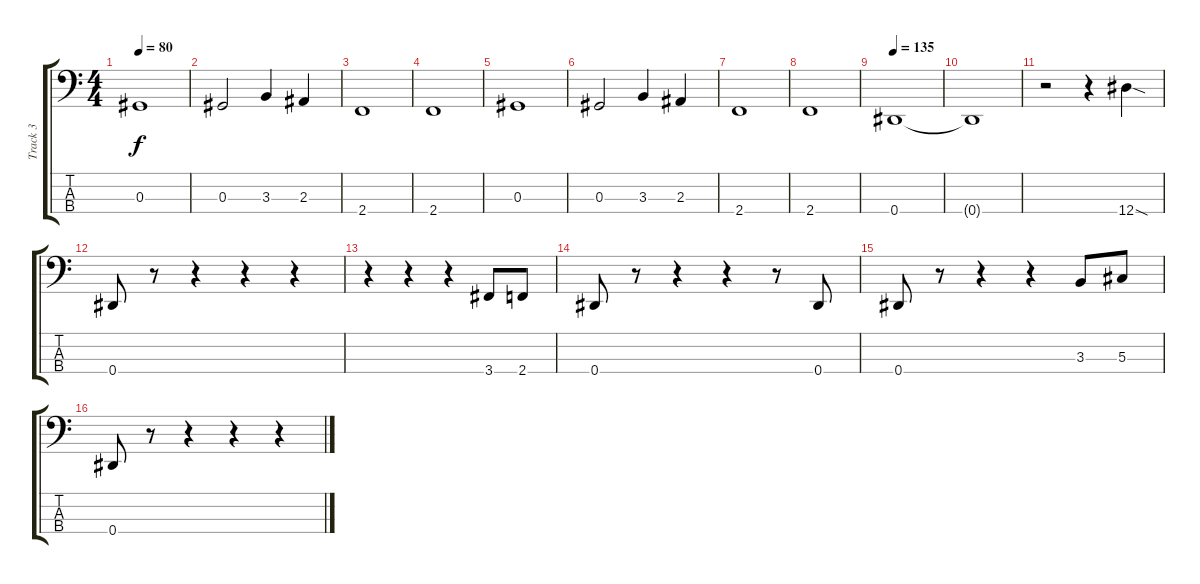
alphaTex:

\track ("Track 3" "Track 3") {instrument electricbassfinger}
\staff {score tabs}
\tuning (Gb2 Db2 Ab1 Eb1) {hide}
\ts (4 4)
\tempo 80
\clef f4
\ks c
0.3.1{dy f} |
0.3.2 3.3.4 2.3.4 |
2.4.1 |
2.4.1 |
0.3.1 |
0.3.2 3.3.4 2.3.4 |
2.4.1 |
2.4.1 |
\tempo 135
0.4.1 |
0.4{t}.1 |
r.2 r.4 12.4{sod}.4 |
0.4.8 r.8 r.4 r.4 r.4 |
r.4 r.4 r.4 3.4.8 2.4.8 |
0.4.8 r.8 r.4 r.4 r.8 0.4.8 |
0.4.8 r.8 r.4 r.4 3.3.8 5.3.8 |
0.4.8 r.8 r.4 r.4 r.4
